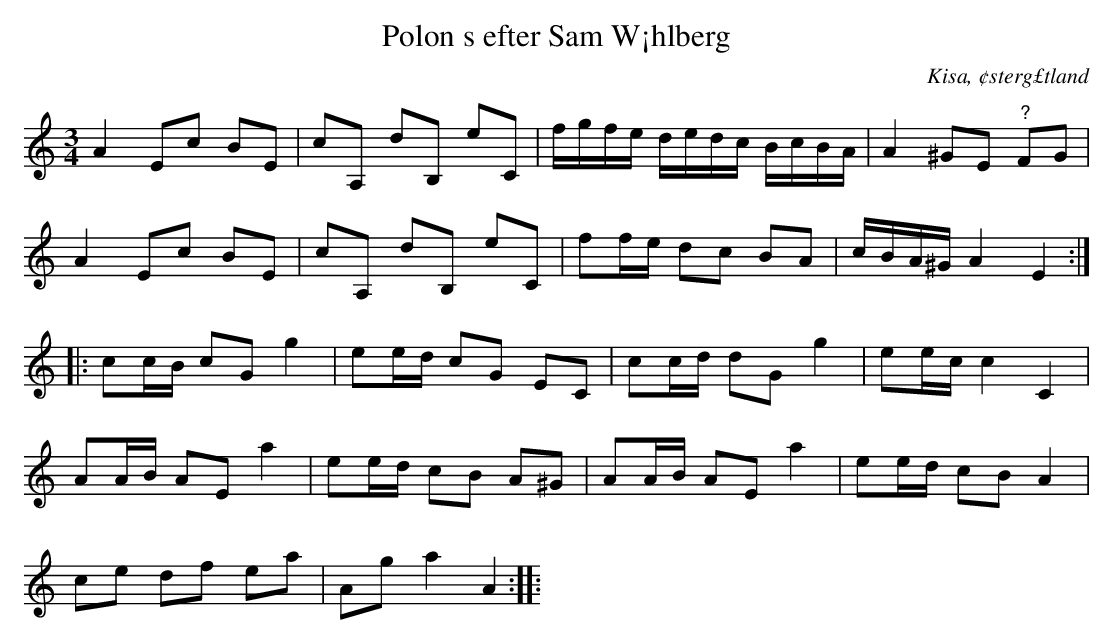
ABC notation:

X:1
T:Polon s efter Sam W¡hlberg
O:Kisa, ¢sterg£tland
M:3/4
L:1/16
K:Am
A4 E2c2 B2E2 | c2A,2 d2B,2 e2C2 | fgfe dedc BcBA | A4 ^G2E2 "^?"F2G2 |
A4 E2c2 B2E2 | c2A,2 d2B,2 e2C2 | f2fe d2c2 B2A2 | cBA^G A4 E4 ::
c2cB c2G2 g4 | e2ed c2G2 E2C2 | c2cd d2G2 g4 | e2ec c4 C4 |
A2AB A2E2 a4 | e2ed c2B2 A2^G2 | A2AB A2E2 a4 | e2ed c2B2 A4 |
c2e2 d2f2 e2a2 | A2g2 a4 A4 ::
